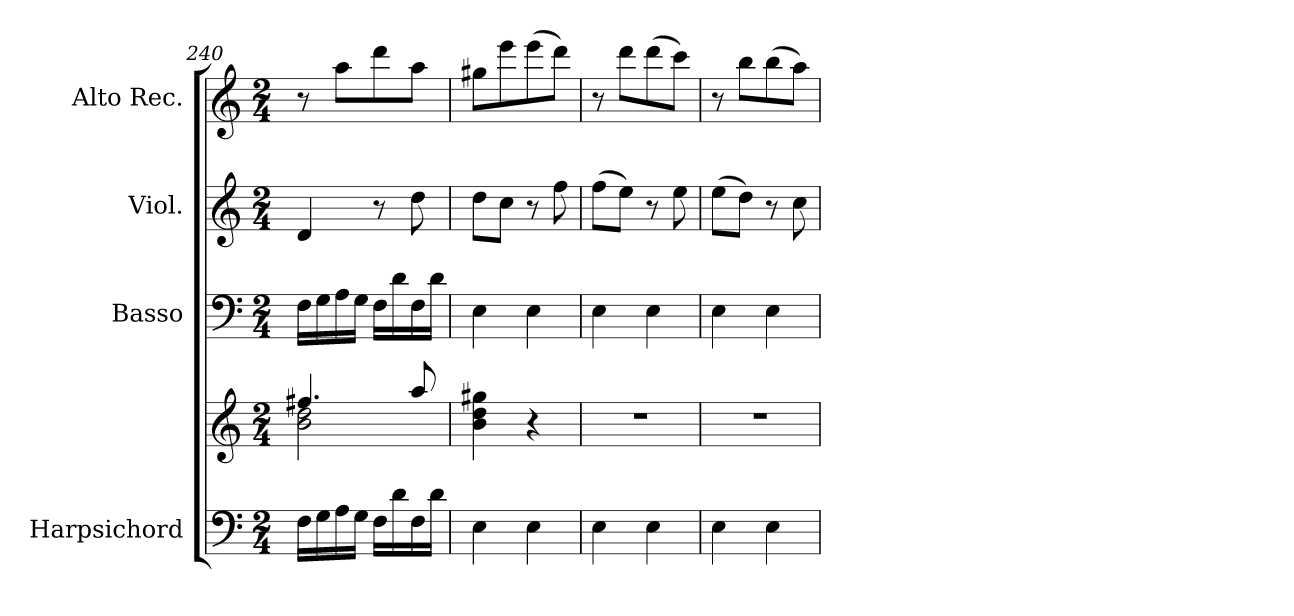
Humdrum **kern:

**kern	**kern	**kern	**kern	**kern
*part4	*part4	*part3	*part2	*part1
*staff5	*staff4	*staff3	*staff2	*staff1
*I"Harpsichord	*	*I"Basso	*I"Viol.	*I"Alto Rec.
*I'Hch.	*	*I'Bass.	*	*I'A.
*clefF4	*clefG2	*clefF4	*clefG2	*clefG2
*k[]	*k[]	*k[]	*k[]	*k[]
*M2/4	*M2/4	*M2/4	*M2/4	*M2/4
=240	=240	=240	=240	=240
*	*^	*	*	*
16F\LL	4.ff#X/	2b\ 2dd\	16F\LL	4d/	8r
16G\	.	.	16G\	.	.
16A\	.	.	16A\	.	8aa\L
16G\JJ	.	.	16G\JJ	.	.
16F\LL	.	.	16F\LL	8r	8ddd\
16d\	.	.	16d\	.	.
16F\	8aa/	.	16F\	8dd\	8aa\J
16d\JJ	.	.	16d\JJ	.	.
*	*v	*v	*	*	*
=241	=241	=241	=241	=241
4E\	4b\ 4dd\ 4gg#X\	4E\	8dd\L	8gg#X\L
.	.	.	8cc\J	8eee\
4E\	4r	4E\	8r	(>8eee\
.	.	.	8ff\	8ddd\J)
!!LO:LB:g=z
=242	=242	=242	=242	=242
4E\	2r	4E\	(>8ff\L	8r
.	.	.	8ee\J)	8ddd\L
4E\	.	4E\	8r	(>8ddd\
.	.	.	8ee\	8ccc\J)
=243	=243	=243	=243	=243
4E\	2r	4E\	(>8ee\L	8r
.	.	.	8dd\J)	8bb\L
4E\	.	4E\	8r	(>8bb\
.	.	.	8cc\	8aa\J)
=	=	=	=	=
*-	*-	*-	*-	*-
